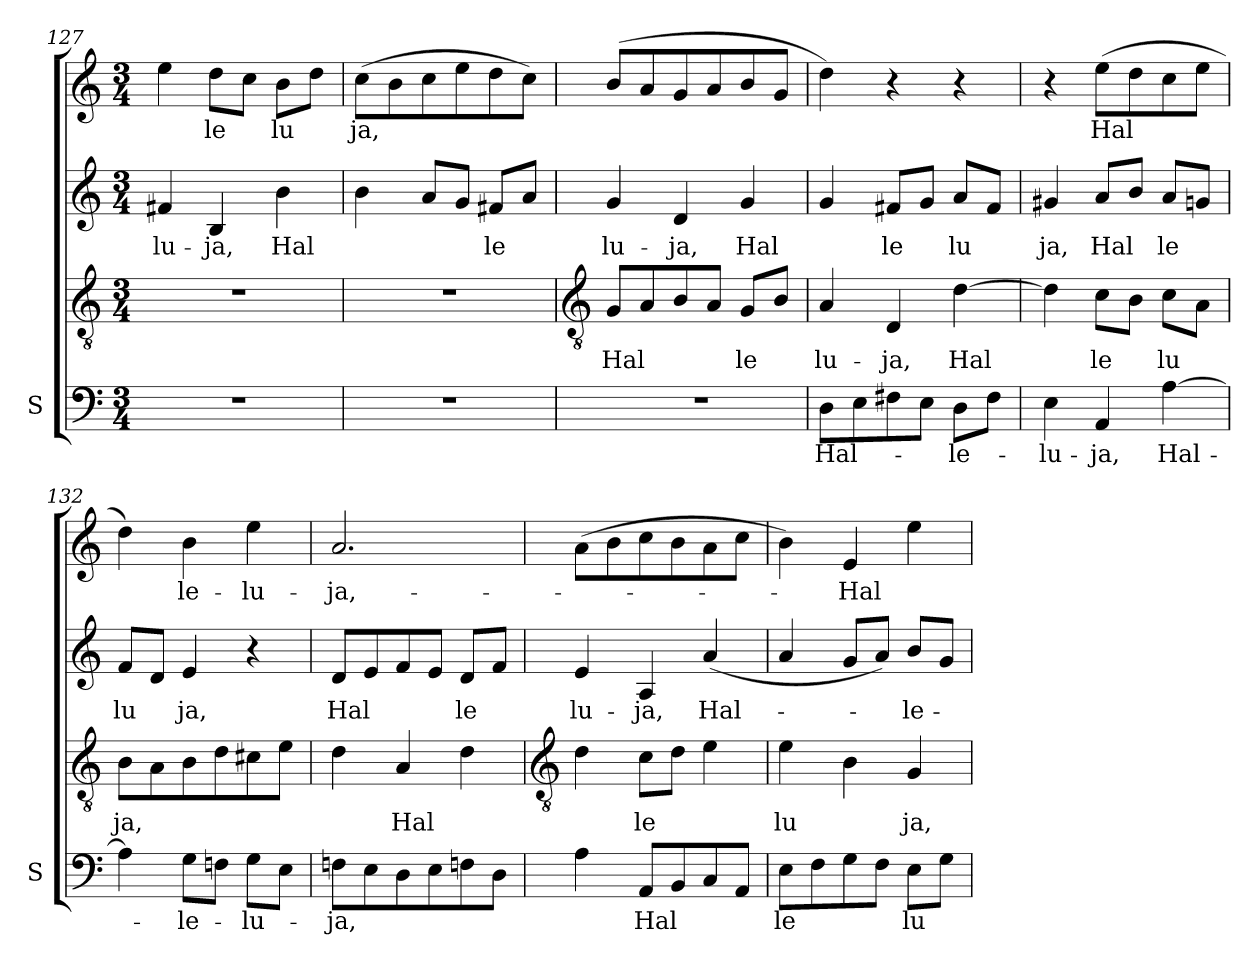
**kern	**text	**kern	**text	**kern	**text	**kern	**text
*part1	*part1	*part1	*part1	*part1	*part1	*part1	*part1
*staff4	*staff4	*staff3	*staff3	*staff2	*staff2	*staff1	*staff1
*I"S	*	*	*	*	*	*	*
*I'S	*	*	*	*	*	*	*
*clefF4	*	*clefGv2	*	*clefG2	*	*clefG2	*
*k[]	*	*k[]	*	*k[]	*	*k[]	*
*C:	*	*C:	*	*C:	*	*C:	*
*M3/4	*	*M3/4	*	*M3/4	*	*M3/4	*
=127	=127	=127	=127	=127	=127	=127	=127
!LO:N:vis=1	!	!LO:N:vis=1	!	!	!LO:LY:b	!	!
2.r	.	2.r	.	4f#X	lu-	4ee	.
!	!	!	!	!	!LO:LY:b	!	!LO:LY:b
.	.	.	.	4B	-ja,	8ddL	le
.	.	.	.	.	.	8ccJ	.
!	!	!	!	!	!LO:LY:b	!	!LO:LY:b
.	.	.	.	4b	Hal	8bL	lu
.	.	.	.	.	.	8ddJ	.
=128	=128	=128	=128	=128	=128	=128	=128
!LO:N:vis=1	!	!LO:N:vis=1	!	!	!	!	!LO:LY:b
2.r	.	2.r	.	4b	.	(>8ccL	ja,
.	.	.	.	.	.	8b	.
.	.	.	.	8aL	.	8cc	.
.	.	.	.	8gJ	.	8ee	.
!	!	!	!	!	!LO:LY:b	!	!
.	.	.	.	8f#XL	le	8dd	.
!	!	!	!	!	!	!	!LO:LY:b
.	.	.	.	8aJ	.	8ccJ)	-
!!LO:LB:g=z
=129	=129	=129	=129	=129	=129	=129	=129
*	*	*clefGv2	*	*	*	*	*
!LO:N:vis=1	!	!	!LO:LY:b	!	!LO:LY:b	!	!
2.r	.	8GL	Hal	4g	-lu-	(>8bL	.
.	.	8A	.	.	.	8a	.
!	!	!	!	!	!LO:LY:b	!	!
.	.	8B	.	4d	-ja,	8g	.
.	.	8AJ	.	.	.	8a	.
!	!	!	!LO:LY:b	!	!LO:LY:b	!	!
.	.	8GL	le	4g	Hal	8b	.
.	.	8BJ	.	.	.	8gJ	.
=130	=130	=130	=130	=130	=130	=130	=130
!	!LO:LY:b	!	!LO:LY:b	!	!	!	!
8DL	Hal-	4A	lu-	4g	.	4dd)	.
8E	.	.	.	.	.	.	.
!	!	!	!LO:LY:b	!	!LO:LY:b	!	!
8F#X	.	4D	-ja,	8f#XL	le	4r	.
8EJ	.	.	.	8gJ	.	.	.
!	!LO:LY:b	!	!LO:LY:b	!	!LO:LY:b	!	!
8DL	-le-	[4d	Hal	8aL	lu	4r	.
8F#J	.	.	.	8f#J	.	.	.
=131	=131	=131	=131	=131	=131	=131	=131
!	!LO:LY:b	!	!	!	!LO:LY:b	!	!
4E	lu-	4d]	.	4g#X	ja,	4r	.
!	!LO:LY:b	!	!LO:LY:b	!	!LO:LY:b	!	!LO:LY:b
4AA	-ja,	8cL	le	8aL	Hal	(>8eeL	-Hal
.	.	8BJ	.	8bJ	.	8dd	.
!	!LO:LY:b	!	!LO:LY:b	!	!LO:LY:b	!	!
[4A	Hal-	8cL	lu	8aL	le	8cc	.
.	.	8AJ	.	8gnJ	.	8eeJ	.
=132	=132	=132	=132	=132	=132	=132	=132
!	!	!	!LO:LY:b	!	!LO:LY:b	!	!
4A]	.	8BL	ja,	8fL	-lu	4dd)	.
.	.	8A	.	8dJ	.	.	.
!	!LO:LY:b	!	!	!	!LO:LY:b	!	!LO:LY:b
8GL	le-	8B	.	4e	ja,	4b	-le-
8FnJ	.	8d	.	.	.	.	.
!	!LO:LY:b	!	!	!	!	!	!LO:LY:b
8GL	-lu-	8c#X	.	4r	.	4ee	-lu-
8EJ	.	8eJ	.	.	.	.	.
=133	=133	=133	=133	=133	=133	=133	=133
!	!LO:LY:b	!	!	!	!LO:LY:b	!	!LO:LY:b
8FnL	ja,	4d	.	8dL	Hal	2.a	-ja,-
8E	.	.	.	8e	.	.	.
!	!	!	!LO:LY:b	!	!	!	!
8D	.	4A	Hal	8f	.	.	.
8E	.	.	.	8eJ	.	.	.
!	!	!	!	!	!LO:LY:b	!	!
8Fn	.	4d	.	8dL	le	.	.
8DJ	.	.	.	8fJ	.	.	.
!!LO:LB:g=z
=134	=134	=134	=134	=134	=134	=134	=134
*	*	*clefGv2	*	*	*	*	*
!	!LO:LY:b	!	!	!	!LO:LY:b	!	!
4A	-	4d	.	4e	-lu-	(>8aL	.
.	.	.	.	.	.	8b	.
!	!LO:LY:b	!	!LO:LY:b	!	!LO:LY:b	!	!
8AAL	Hal	8cL	-le	4A	-ja,	8cc	.
8BB	.	8dJ	.	.	.	8b	.
!	!	!	!	!	!LO:LY:b	!	!
8C	.	4e	.	(>4a	Hal-	8a	.
8AAJ	.	.	.	.	.	8ccJ	.
=135	=135	=135	=135	=135	=135	=135	=135
!	!LO:LY:b	!	!LO:LY:b	!	!	!	!
8EL	le	4e	-lu	4a	.	4b)	.
8F	.	.	.	.	.	.	.
!	!	!	!	!	!	!	!LO:LY:b
8G	.	4B	.	8gL	.	4e	Hal
8FJ	.	.	.	8aJ)	.	.	.
!	!LO:LY:b	!	!LO:LY:b	!	!LO:LY:b	!	!
8EL	lu	4G	ja,	8bL	le-	4ee	.
8GJ	.	.	.	8gJ	.	.	.
=	=	=	=	=	=	=	=
*-	*-	*-	*-	*-	*-	*-	*-
